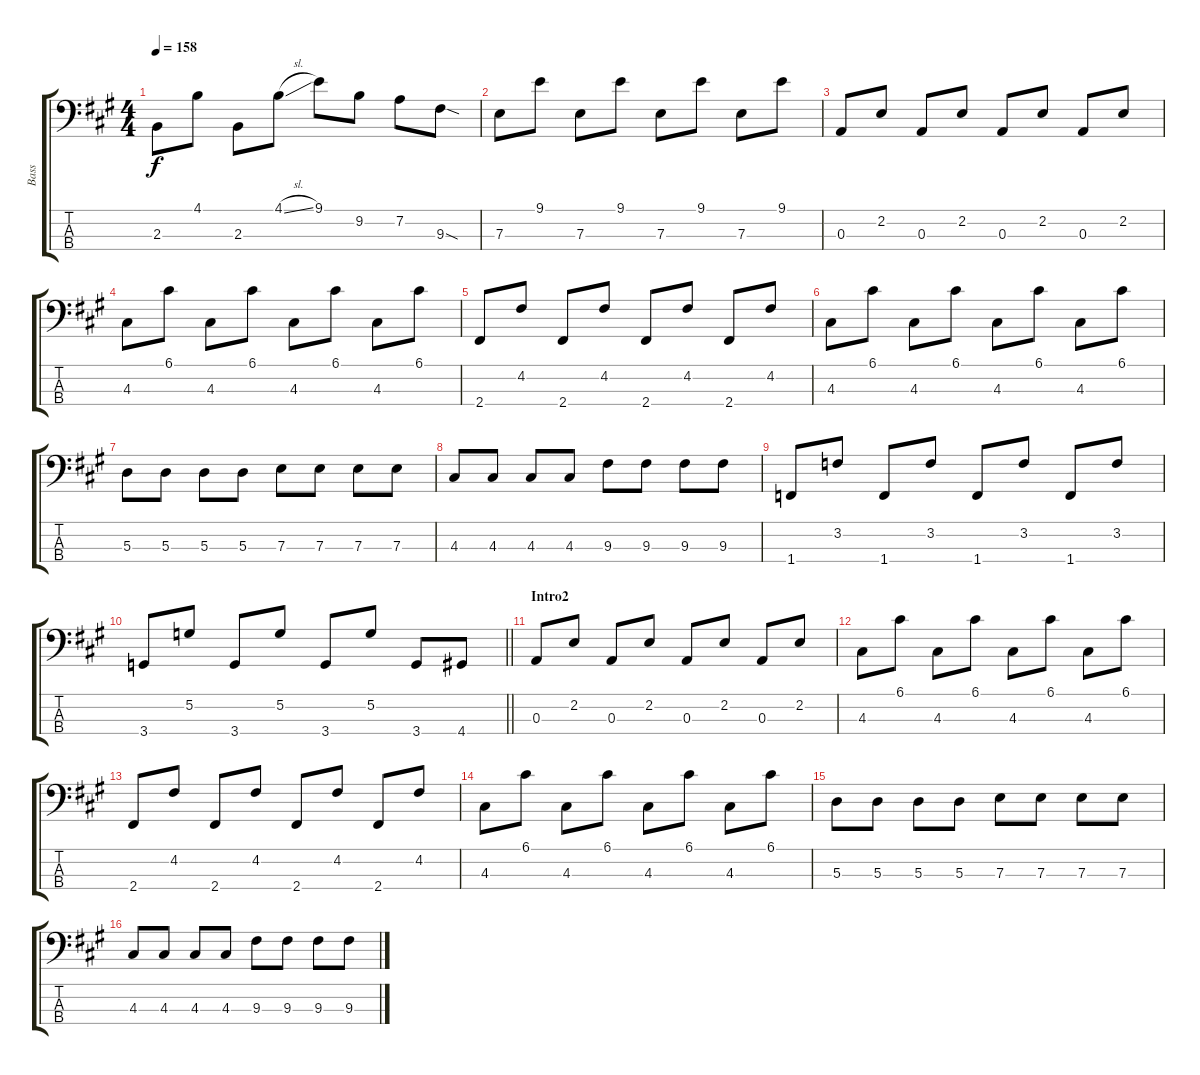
\track ("Bass" "Bass") {instrument electricbassfinger}
\staff {score tabs}
\tuning (G2 D2 A1 E1) {hide}
\ts (4 4)
\tempo 158
\clef f4
\ks a
2.3.8{dy f} 4.1.8 2.3.8 4.1{sl}.8 9.1.8 9.2.8 7.2.8 9.3{sod}.8 |
7.3.8 9.1.8 7.3.8 9.1.8 7.3.8 9.1.8 7.3.8 9.1.8 |
0.3.8 2.2.8 0.3.8 2.2.8 0.3.8 2.2.8 0.3.8 2.2.8 |
4.3.8 6.1.8 4.3.8 6.1.8 4.3.8 6.1.8 4.3.8 6.1.8 |
2.4.8 4.2.8 2.4.8 4.2.8 2.4.8 4.2.8 2.4.8 4.2.8 |
4.3.8 6.1.8 4.3.8 6.1.8 4.3.8 6.1.8 4.3.8 6.1.8 |
5.3.8 5.3.8 5.3.8 5.3.8 7.3.8 7.3.8 7.3.8 7.3.8 |
4.3.8 4.3.8 4.3.8 4.3.8 9.3.8 9.3.8 9.3.8 9.3.8 |
1.4.8 3.2.8 1.4.8 3.2.8 1.4.8 3.2.8 1.4.8 3.2.8 |
\barLineRight lightlight
3.4.8 5.2.8 3.4.8 5.2.8 3.4.8 5.2.8 3.4.8 4.4.8 |
\section ("" "Intro2")
0.3.8 2.2.8 0.3.8 2.2.8 0.3.8 2.2.8 0.3.8 2.2.8 |
4.3.8 6.1.8 4.3.8 6.1.8 4.3.8 6.1.8 4.3.8 6.1.8 |
2.4.8 4.2.8 2.4.8 4.2.8 2.4.8 4.2.8 2.4.8 4.2.8 |
4.3.8 6.1.8 4.3.8 6.1.8 4.3.8 6.1.8 4.3.8 6.1.8 |
5.3.8 5.3.8 5.3.8 5.3.8 7.3.8 7.3.8 7.3.8 7.3.8 |
4.3.8 4.3.8 4.3.8 4.3.8 9.3.8 9.3.8 9.3.8 9.3.8
